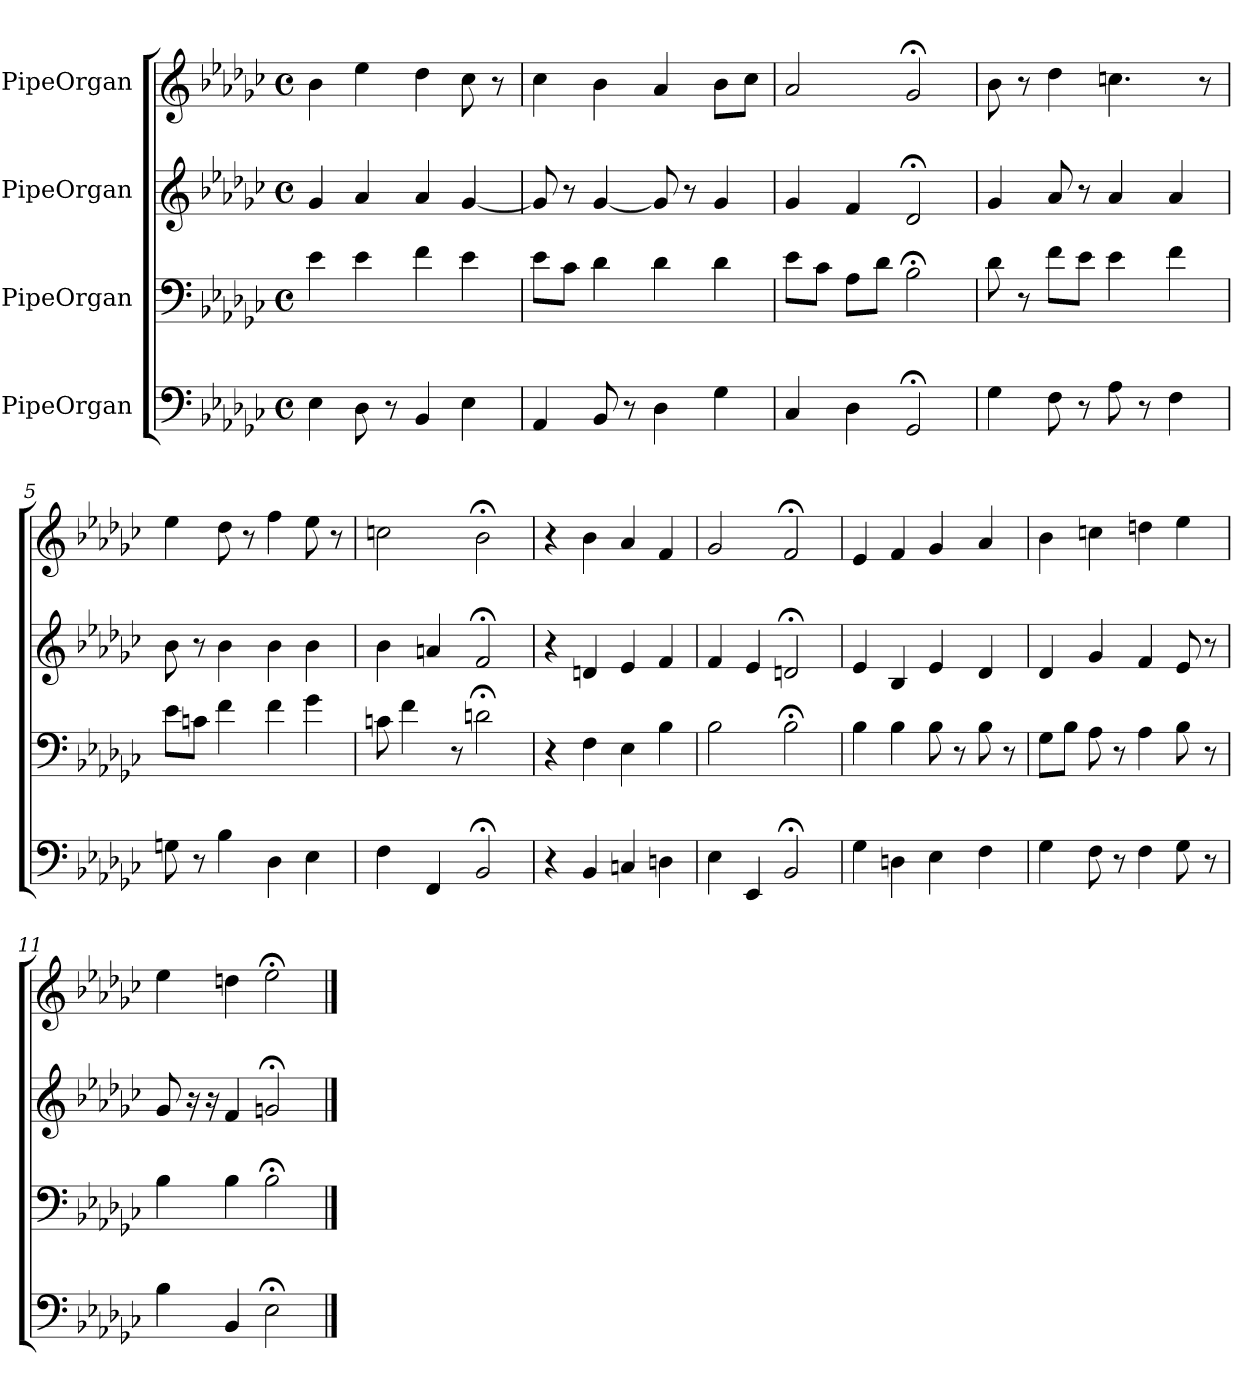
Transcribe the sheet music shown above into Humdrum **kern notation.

**kern	**kern	**kern	**kern
*part4	*part3	*part2	*part1
*staff4	*staff3	*staff2	*staff1
*I"PipeOrgan	*I"PipeOrgan	*I"PipeOrgan	*I"PipeOrgan
*clefF4	*clefF4	*clefG2	*clefG2
*k[b-e-a-d-g-c-]	*k[b-e-a-d-g-c-]	*k[b-e-a-d-g-c-]	*k[b-e-a-d-g-c-]
*e-:	*e-:	*e-:	*e-:
*M4/4	*M4/4	*M4/4	*M4/4
*met(c)	*met(c)	*met(c)	*met(c)
*MM60	*MM60	*MM60	*MM60
=1	=1	=1	=1
4E-	4e-	4g-	4b-
8D-	4e-	4a-	4ee-
8r	.	.	.
4BB-	4f	4a-	4dd-
4E-	4e-	[4g-	8cc-
.	.	.	8r
=2	=2	=2	=2
4AA-	8e-\L	8g-]	4cc-
.	8c-\J	8r	.
8BB-	4d-	[4g-	4b-
8r	.	.	.
4D-	4d-	8g-]	4a-
.	.	8r	.
4G-	4d-	4g-	8b-\L
.	.	.	8cc-\J
=3	=3	=3	=3
4C-	8e-\L	4g-	2a-
.	8c-\J	.	.
4D-	8A-\L	4f	.
.	8d-\J	.	.
2GG-;<	2B-;<	2d-;<	2g-;<
=4	=4	=4	=4
4G-	8d-	4g-	8b-
.	8r	.	8r
8F	8f\L	8a-	4dd-
8r	8e-\J	8r	.
8A-	4e-	4a-	4.ccn
8r	.	.	.
4F	4f	4a-	.
.	.	.	8r
=5	=5	=5	=5
8Gn	8e-\L	8b-	4ee-
8r	8cn\J	8r	.
4B-	4f	4b-	8dd-
.	.	.	8r
4D-	4f	4b-	4ff
4E-	4g-	4b-	8ee-
.	.	.	8r
=6	=6	=6	=6
4F	8cn	4b-	2ccn
.	4f	.	.
4FF	.	4an	.
.	8r	.	.
2BB-;<	2dn;<	2f;<	2b-;<
=7	=7	=7	=7
4r	4r	4r	4r
4BB-	4F	4dn	4b-
4Cn	4E-	4e-	4a-
4Dn	4B-	4f	4f
=8	=8	=8	=8
4E-	2B-	4f	2g-
4EE-	.	4e-	.
2BB-;<	2B-;<	2dn;<	2f;<
=9	=9	=9	=9
4G-	4B-	4e-	4e-
4Dn	4B-	4B-	4f
4E-	8B-	4e-	4g-
.	8r	.	.
4F	8B-	4d-	4a-
.	8r	.	.
=10	=10	=10	=10
4G-	8G-\L	4d-	4b-
.	8B-\J	.	.
8F	8A-	4g-	4ccn
8r	8r	.	.
4F	4A-	4f	4ddn
8G-	8B-	8e-	4ee-
8r	8r	8r	.
=11	=11	=11	=11
4B-	4B-	8g-	4ee-
.	.	16r	.
.	.	16r	.
4BB-	4B-	4f	4ddn
2E-;<	2B-;<	2gn;<	2ee-;<
==	==	==	==
*-	*-	*-	*-
